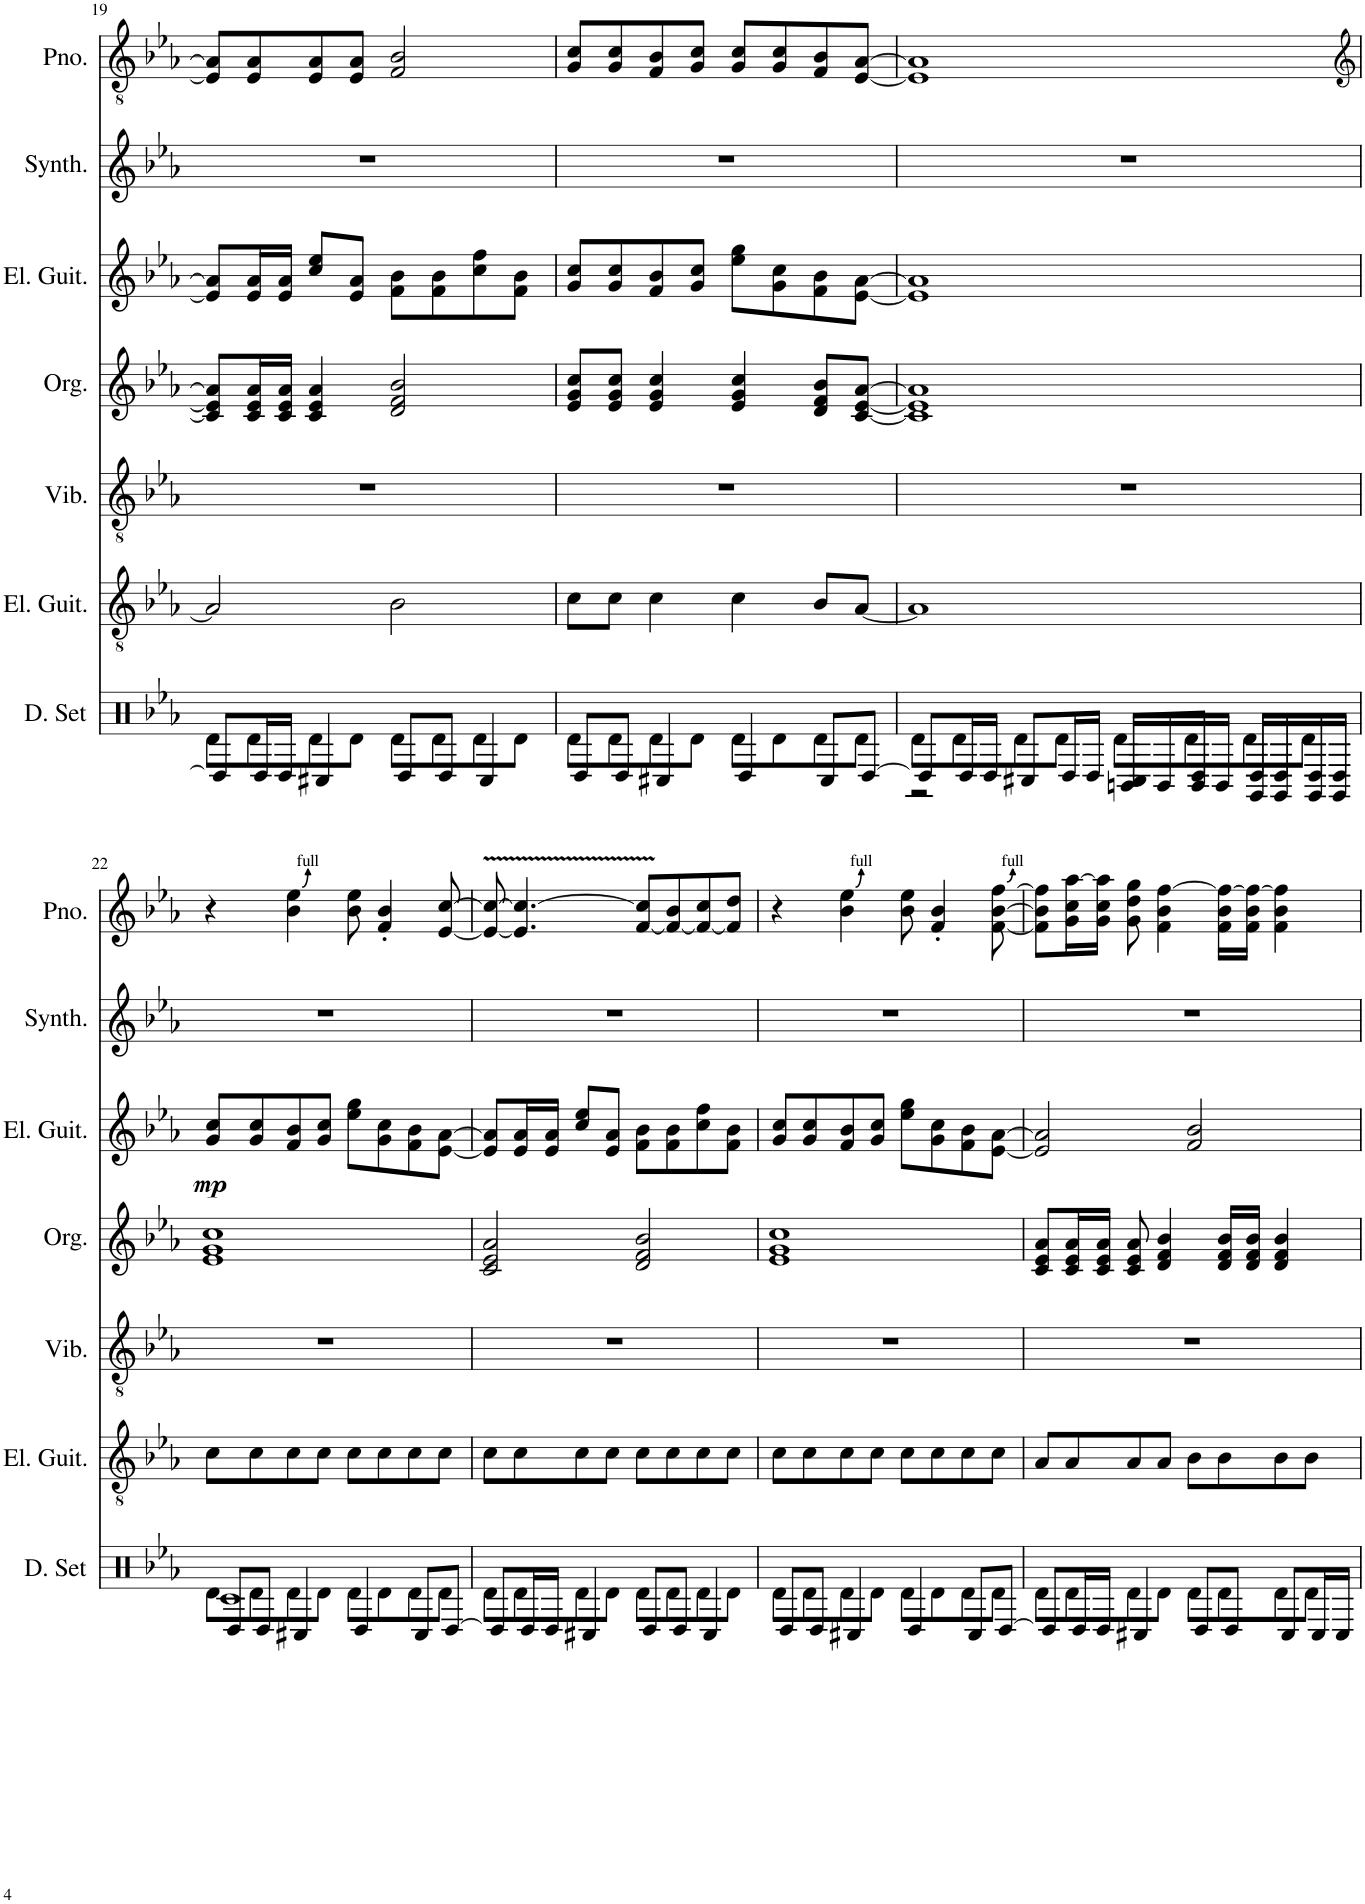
**kern	**kern	**kern	**kern	**kern	**dynam	**kern	**kern
*part7	*part6	*part5	*part4	*part3	*part3	*part2	*part1
*staff7	*staff6	*staff5	*staff4	*staff3	*staff3	*staff2	*staff1
*I"ドラムセット	*I"エレキギター	*I"ビブラフォン	*I"オルガン	*I"エレキギター	*	*I"矩形波	*I"Piano
*	*	*	*	*	*	*	*I'Pno.
!!LO:PB:g=z
*clefX	*clefGv2	*clefGv2	*clefG2	*clefG2	*	*clefG2	*clefG2
*k[b-e-a-]	*k[b-e-a-]	*k[b-e-a-]	*k[b-e-a-]	*k[b-e-a-]	*	*k[b-e-a-]	*k[b-e-a-]
*M4/4	*M4/4	*M4/4	*M4/4	*M4/4	*	*M4/4	*M4/4
=19	=19	=19	=19	=19	=19	=19	=19
*^	*	*	*	*	*	*	*
8D/L]	8d\L	2A-/]	1r	8c/] 8e-/] 8a-/]L	8e-/] 8a-/]L	.	1r	8E-/] 8A-/]L
16D/L	8d\	.	.	16c/ 16e-/ 16a-/L	16e-/ 16a-/L	.	.	8E-/ 8A-/
16D/JJ	.	.	.	16c/ 16e-/ 16a-/JJ	16e-/ 16a-/JJ	.	.	.
4C#X/	8d\	.	.	4c/ 4e-/ 4a-/	8cc/ 8ee-/L	.	.	8E-/ 8A-/
.	8d\J	.	.	.	8e-/ 8a-/J	.	.	8E-/ 8A-/J
8D/L	8d\L	2B-\	.	2d/ 2f/ 2b-/	8f\ 8b-\L	.	.	2F/ 2B-/
8D/J	8d\	.	.	.	8f\ 8b-\	.	.	.
4C/	8d\	.	.	.	8cc\ 8ff\	.	.	.
.	8d\J	.	.	.	8f\ 8b-\J	.	.	.
=20	=20	=20	=20	=20	=20	=20	=20	=20
8D/L	8d\L	8c\L	1r	8e-/ 8g/ 8cc/L	8g/ 8cc/L	.	1r	8G/ 8c/L
8D/J	8d\	8c\J	.	8e-/ 8g/ 8cc/J	8g/ 8cc/	.	.	8G/ 8c/
4C#X/	8d\	4c\	.	4e-/ 4g/ 4cc/	8f/ 8b-/	.	.	8F/ 8B-/
.	8d\J	.	.	.	8g/ 8cc/J	.	.	8G/ 8c/J
4D/	8d\L	4c\	.	4e-/ 4g/ 4cc/	8ee-\ 8gg\L	.	.	8G/ 8c/L
.	8d\	.	.	.	8g\ 8cc\	.	.	8G/ 8c/
8C/L	8d\	8B-/L	.	8d/ 8f/ 8b-/L	8f\ 8b-\	.	.	8F/ 8B-/
[8D/J	8d\J	[8A-/J	.	[8c/ [8e-/ [8a-/J	[8e-\ [8a-\J	.	.	[8E-/ [8A-/J
=21	=21	=21	=21	=21	=21	=21	=21	=21
*	*^	*	*	*	*	*	*	*
8D/L]	8d\L	2r	1A-]	1r	1c] 1e-] 1a-]	1e-] 1a-]	.	1r	1E-] 1A-]
16D/L	8d\	.	.	.	.	.	.	.	.
16D/JJ	.	.	.	.	.	.	.	.	.
8C#X/L	8d\	.	.	.	.	.	.	.	.
16D/L	8d\J	.	.	.	.	.	.	.	.
16D/JJ	.	.	.	.	.	.	.	.	.
8C/L	8d\L	16BBn/LL	.	.	.	.	.	.	.
.	.	16BB/	.	.	.	.	.	.	.
8D/J	8d\	16BB/	.	.	.	.	.	.	.
.	.	16BB/JJ	.	.	.	.	.	.	.
16D/LL	8d\	16GG/LL	.	.	.	.	.	.	.
16D/	.	16GG/	.	.	.	.	.	.	.
16D/	8d\J	16GG/	.	.	.	.	.	.	.
16D/JJ	.	16GG/JJ	.	.	.	.	.	.	.
!!LO:LB:g=z
=22	=22	=22	=22	=22	=22	=22	=22	=22	=22
*	*	*	*	*	*	*	*	*	*clefG2
!	!	!	!	!	!	!	!LO:DY:b	!	!
8D/L	8d\L	1c	8c\L	1r	1e- 1g 1cc	8g/ 8cc/L	mp	1r	4r
8D/J	8d\	.	8c\	.	.	8g/ 8cc/	.	.	.
4C#X/	8d\	.	8c\	.	.	8f/ 8b-/	.	.	4b-\ 4ee-\
.	8d\J	.	8c\J	.	.	8g/ 8cc/J	.	.	.
4D/	8d\L	.	8c\L	.	.	8ee-\ 8gg\L	.	.	8b-\ 8ee-\
.	8d\	.	8c\	.	.	8g\ 8cc\	.	.	4f/' 4b-/'
8C/L	8d\	.	8c\	.	.	8f\ 8b-\	.	.	.
[8D/J	8d\J	.	8c\J	.	.	[8e-\ [8a-\J	.	.	[8e-/ [8cc/
*	*v	*v	*	*	*	*	*	*	*
=23	=23	=23	=23	=23	=23	=23	=23	=23
8D/L]	8d\L	8c\L	1r	2c/ 2e-/ 2a-/	8e-/] 8a-/]L	.	1r	8e-/_ 8cc/_
16D/L	8d\	8c\	.	.	16e-/ 16a-/L	.	.	4.e-/] 4.cc/_
16D/JJ	.	.	.	.	16e-/ 16a-/JJ	.	.	.
4C#X/	8d\	8c\	.	.	8cc/ 8ee-/L	.	.	.
.	8d\J	8c\J	.	.	8e-/ 8a-/J	.	.	.
8D/L	8d\L	8c\L	.	2d/ 2f/ 2b-/	8f\ 8b-\L	.	.	[8f/ 8cc/]L
8D/J	8d\	8c\	.	.	8f\ 8b-\	.	.	8f/_ 8b-/
4C/	8d\	8c\	.	.	8cc\ 8ff\	.	.	8f/_ 8cc/
.	8d\J	8c\J	.	.	8f\ 8b-\J	.	.	8f/] 8dd/J
=24	=24	=24	=24	=24	=24	=24	=24	=24
8D/L	8d\L	8c\L	1r	1e- 1g 1cc	8g/ 8cc/L	.	1r	4r
8D/J	8d\	8c\	.	.	8g/ 8cc/	.	.	.
4C#X/	8d\	8c\	.	.	8f/ 8b-/	.	.	4b-\ 4ee-\
.	8d\J	8c\J	.	.	8g/ 8cc/J	.	.	.
4D/	8d\L	8c\L	.	.	8ee-\ 8gg\L	.	.	8b-\ 8ee-\
.	8d\	8c\	.	.	8g\ 8cc\	.	.	4f/' 4b-/'
8C/L	8d\	8c\	.	.	8f\ 8b-\	.	.	.
[8D/J	8d\J	8c\J	.	.	[8e-\ [8a-\J	.	.	[8f\ [8b-\ [8ff\
=25	=25	=25	=25	=25	=25	=25	=25	=25
8D/L]	8d\L	8A-/L	1r	8c/ 8e-/ 8a-/L	2e-/] 2a-/]	.	1r	8f\] 8b-\] 8ff\]L
16D/L	8d\	8A-/	.	16c/ 16e-/ 16a-/L	.	.	.	16g\ 16cc\ [16aa-\L
16D/JJ	.	.	.	16c/ 16e-/ 16a-/JJ	.	.	.	16g\ 16cc\ 16aa-\]JJ
4C#X/	8d\	8A-/	.	8c/ 8e-/ 8a-/	.	.	.	8g\ 8dd\ 8gg\
.	8d\J	8A-/J	.	4d/ 4f/ 4b-/	.	.	.	4f\ 4b-\ [4ff\
8D/L	8d\L	8B-\L	.	.	2f/ 2b-/	.	.	.
8D/J	8d\	8B-\	.	16d/ 16f/ 16b-/LL	.	.	.	16f\ 16b-\ 16ff\_LL
.	.	.	.	16d/ 16f/ 16b-/JJ	.	.	.	16f\ 16b-\ 16ff\_JJ
8C/L	8d\	8B-\	.	4d/ 4f/ 4b-/	.	.	.	4f\ 4b-\ 4ff\]
16C/L	8d\J	8B-\J	.	.	.	.	.	.
16C/JJ	.	.	.	.	.	.	.	.
*v	*v	*	*	*	*	*	*	*
=	=	=	=	=	=	=	=
*-	*-	*-	*-	*-	*-	*-	*-
